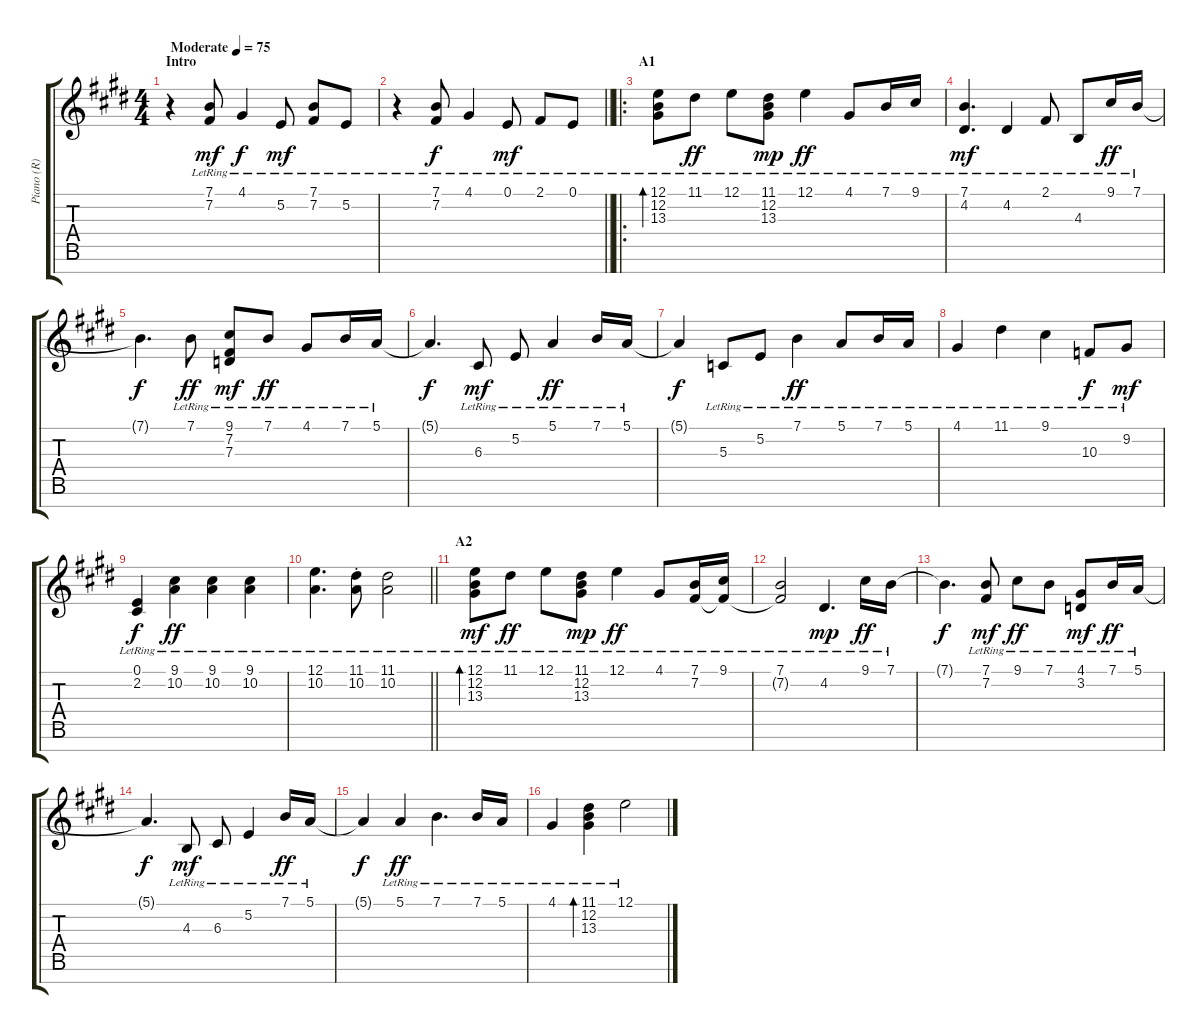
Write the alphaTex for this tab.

\track ("Piano (R)" "Piano (R)") {instrument acousticgrandpiano}
\staff {score tabs}
\tuning (E4 B3 G3 D3 A2 E2 B1) {hide}
\ts (4 4)
\section ("" "Intro")
\tempo (75 "Moderate")
\clef g2
\ks e
r.4{dy mf instrument acousticgrandpiano} (7.1{lr} 7.2{lr}).8 4.1{lr}.4{dy f} 5.2{lr}.8{dy mf} (7.1{lr} 7.2{lr}).8 5.2{lr}.8 |
\barLineRight lightlight
r.4 (7.1{lr} 7.2{lr}).8{dy f} 4.1{lr}.4 0.1{lr}.8{dy mf} 2.1{lr}.8 0.1{lr}.8 |
\ro
\section ("" "A1")
(12.1{lr} 12.2{lr} 13.3{lr}).8{bd 120} 11.1{lr}.8{dy ff} 12.1{lr}.8 (11.1{lr} 12.2{lr} 13.3{lr}).8{dy mp} 12.1{lr}.4{dy ff} 4.1{lr}.8 7.1{lr}.16 9.1{lr}.16 |
(7.1{lr} 4.2{lr}).4{d dy mf} 4.2{lr}.4 2.1{lr}.8 4.3{lr}.8 9.1{lr}.16{dy ff} 7.1{lr}.16 |
7.1{t}.4{d dy f} 7.1{lr}.8{dy ff} (9.1{lr} 7.2{lr} 7.3{lr}).8{dy mf} 7.1{lr}.8{dy ff} 4.1{lr}.8 7.1{lr}.16 5.1{lr}.16 |
5.1{t}.4{d dy f} 6.3{lr}.8{dy mf} 5.2{lr}.8 5.1{lr}.4{dy ff} 7.1{lr}.16 5.1{lr}.16 |
5.1{t}.4{dy f} 5.3{lr}.8 5.2{lr}.8 7.1{lr}.4{dy ff} 5.1{lr}.8 7.1{lr}.16 5.1{lr}.16 |
4.1{lr}.4 11.1{lr}.4 9.1{lr}.4 10.3{lr}.8{dy f} 9.2{lr}.8{dy mf} |
(0.1{lr} 2.2{lr}).4{dy f} (9.1{lr} 10.2{lr}).4{dy ff} (9.1{lr} 10.2{lr}).4 (9.1{lr} 10.2{lr}).4 |
\barLineRight lightlight
(12.1{lr} 10.2{lr}).4{d} (11.1{st lr} 10.2{lr}).8 (11.1{lr} 10.2{lr}).2 |
\section ("" "A2")
(12.1{lr} 12.2{lr} 13.3{lr}).8{bd 120 dy mf} 11.1{lr}.8{dy ff} 12.1{lr}.8 (11.1{lr} 12.2{lr} 13.3{lr}).8{dy mp} 12.1{lr}.4{dy ff} 4.1{lr}.8 (7.1{lr} 7.2{lr}).16 (9.1{lr} 7.2{t}).16 |
(7.1{lr} 7.2{t}).2 4.2{lr}.4{d dy mp} 9.1{lr}.16{dy ff} 7.1{lr}.16 |
7.1{t}.4{d dy f} (7.1{lr} 7.2{lr}).8{dy mf} 9.1{lr}.8{dy ff} 7.1{lr}.8 (4.1{lr} 3.2{lr}).8{dy mf} 7.1{lr}.16{dy ff} 5.1{lr}.16 |
5.1{t}.4{d dy f} 4.3{lr}.8{dy mf} 6.3{lr}.8 5.2{lr}.4 7.1{lr}.16{dy ff} 5.1{lr}.16 |
5.1{t}.4{dy f} 5.1{lr}.4{dy ff} 7.1{lr}.4{d} 7.1{lr}.16 5.1{lr}.16 |
4.1{lr}.4 (11.1{lr} 12.2{lr} 13.3{lr}).4{bd 120} 12.1{lr}.2
